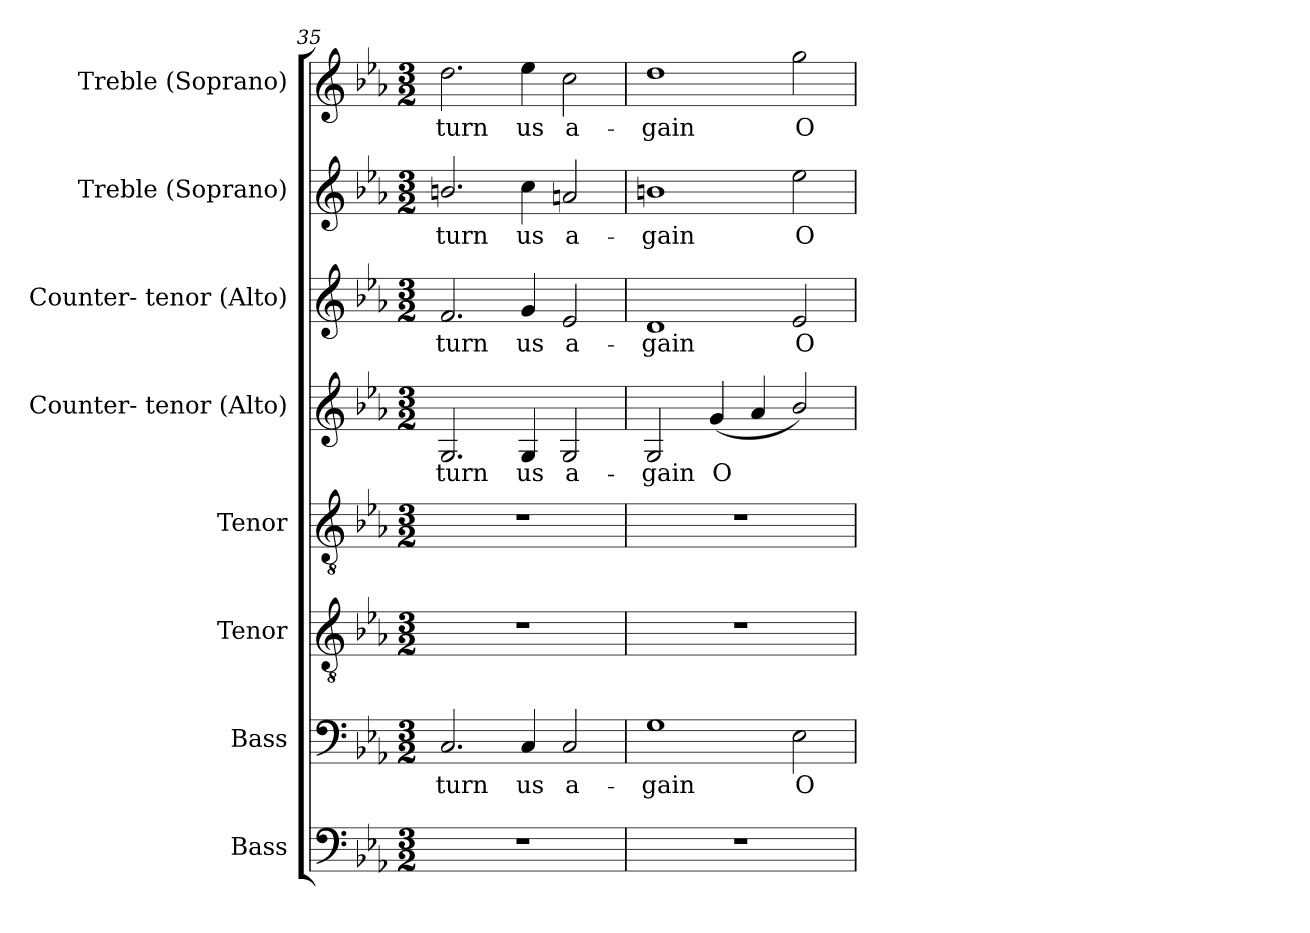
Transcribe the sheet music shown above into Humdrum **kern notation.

**kern	**kern	**text	**kern	**kern	**kern	**text	**kern	**text	**kern	**text	**kern	**text
*part8	*part7	*part7	*part6	*part5	*part4	*part4	*part3	*part3	*part2	*part2	*part1	*part1
*staff8	*staff7	*staff7	*staff6	*staff5	*staff4	*staff4	*staff3	*staff3	*staff2	*staff2	*staff1	*staff1
*I"Bass	*I"Bass	*	*I"Tenor	*I"Tenor	*I"Counter- tenor (Alto)	*	*I"Counter- tenor (Alto)	*	*I"Treble (Soprano)	*	*I"Treble (Soprano)	*
*I'B.	*I'B.	*	*I'T.	*I'T.	*I'A.	*	*I'A.	*	*I'S.	*	*I'S.	*
!!LO:LB:g=z
*clefF4	*clefF4	*	*clefGv2	*clefGv2	*clefG2	*	*clefG2	*	*clefG2	*	*clefG2	*
*	*	*	*ITrd7c12	*ITrd7c12	*	*	*	*	*	*	*	*
*k[b-e-a-]	*k[b-e-a-]	*	*k[b-e-a-]	*k[b-e-a-]	*k[b-e-a-]	*	*k[b-e-a-]	*	*k[b-e-a-]	*	*k[b-e-a-]	*
*E-:	*E-:	*	*E-:	*E-:	*E-:	*	*E-:	*	*E-:	*	*E-:	*
*M3/2	*M3/2	*	*M3/2	*M3/2	*M3/2	*	*M3/2	*	*M3/2	*	*M3/2	*
=35	=35	=35	=35	=35	=35	=35	=35	=35	=35	=35	=35	=35
!LO:N:vis=1	!	!	!	!	!	!	!	!	!	!	!	!
!	!	!LO:LY:b:color=#000000	!LO:N:vis=1	!LO:N:vis=1	!	!	!	!	!	!	!	!
!	!	!	!	!	!	!LO:LY:b:color=#000000	!	!	!	!	!	!
!	!	!	!	!	!	!	!	!LO:LY:b:color=#000000	!	!	!	!
!	!	!	!	!	!	!	!	!	!	!LO:LY:b:color=#000000	!	!
!	!	!	!	!	!	!	!	!	!	!	!	!LO:LY:b:color=#000000
1.r	2.Ci/	turn	1.r	1.r	2.Gi/	turn	2.fi/	turn	2.bni/	turn	2.ddi\	turn
!	!	!LO:LY:b:color=#000000	!	!	!	!	!	!	!	!	!	!
!	!	!	!	!	!	!LO:LY:b:color=#000000	!	!	!	!	!	!
!	!	!	!	!	!	!	!	!LO:LY:b:color=#000000	!	!	!	!
!	!	!	!	!	!	!	!	!	!	!LO:LY:b:color=#000000	!	!
!	!	!	!	!	!	!	!	!	!	!	!	!LO:LY:b:color=#000000
.	4Ci/	us	.	.	4Gi/	us	4gi/	us	4cci\	us	4ee-i\	us
!	!	!LO:LY:b:color=#000000	!	!	!	!	!	!	!	!	!	!
!	!	!	!	!	!	!LO:LY:b:color=#000000	!	!	!	!	!	!
!	!	!	!	!	!	!	!	!LO:LY:b:color=#000000	!	!	!	!
!	!	!	!	!	!	!	!	!	!	!LO:LY:b:color=#000000	!	!
!	!	!	!	!	!	!	!	!	!	!	!	!LO:LY:b:color=#000000
.	2Ci/	a-	.	.	2Gi/	a-	2e-i/	a-	2ani/	a-	2cci\	a-
=36	=36	=36	=36	=36	=36	=36	=36	=36	=36	=36	=36	=36
!LO:N:vis=1	!	!	!	!	!	!	!	!	!	!	!	!
!	!	!LO:LY:b:color=#000000	!LO:N:vis=1	!LO:N:vis=1	!	!	!	!	!	!	!	!
!	!	!	!	!	!	!LO:LY:b:color=#000000	!	!	!	!	!	!
!	!	!	!	!	!	!	!	!LO:LY:b:color=#000000	!	!	!	!
!	!	!	!	!	!	!	!	!	!	!LO:LY:b:color=#000000	!	!
!	!	!	!	!	!	!	!	!	!	!	!	!LO:LY:b:color=#000000
1.r	1Gi	-gain	1.r	1.r	2Gi/	-gain	1di	-gain	1bni	-gain	1ddi	-gain
!	!	!	!	!	!	!LO:LY:b:color=#000000	!	!	!	!	!	!
.	.	.	.	.	(4gi/	O	.	.	.	.	.	.
.	.	.	.	.	4a-i/	.	.	.	.	.	.	.
!	!	!LO:LY:b:color=#000000	!	!	!	!	!	!	!	!	!	!
!	!	!	!	!	!	!	!	!LO:LY:b:color=#000000	!	!	!	!
!	!	!	!	!	!	!	!	!	!	!LO:LY:b:color=#000000	!	!
!	!	!	!	!	!	!	!	!	!	!	!	!LO:LY:b:color=#000000
.	2E-i\	O	.	.	2b-i/)	.	2e-i/	O	2ee-i\	O	2ggi\	O
=	=	=	=	=	=	=	=	=	=	=	=	=
*-	*-	*-	*-	*-	*-	*-	*-	*-	*-	*-	*-	*-
